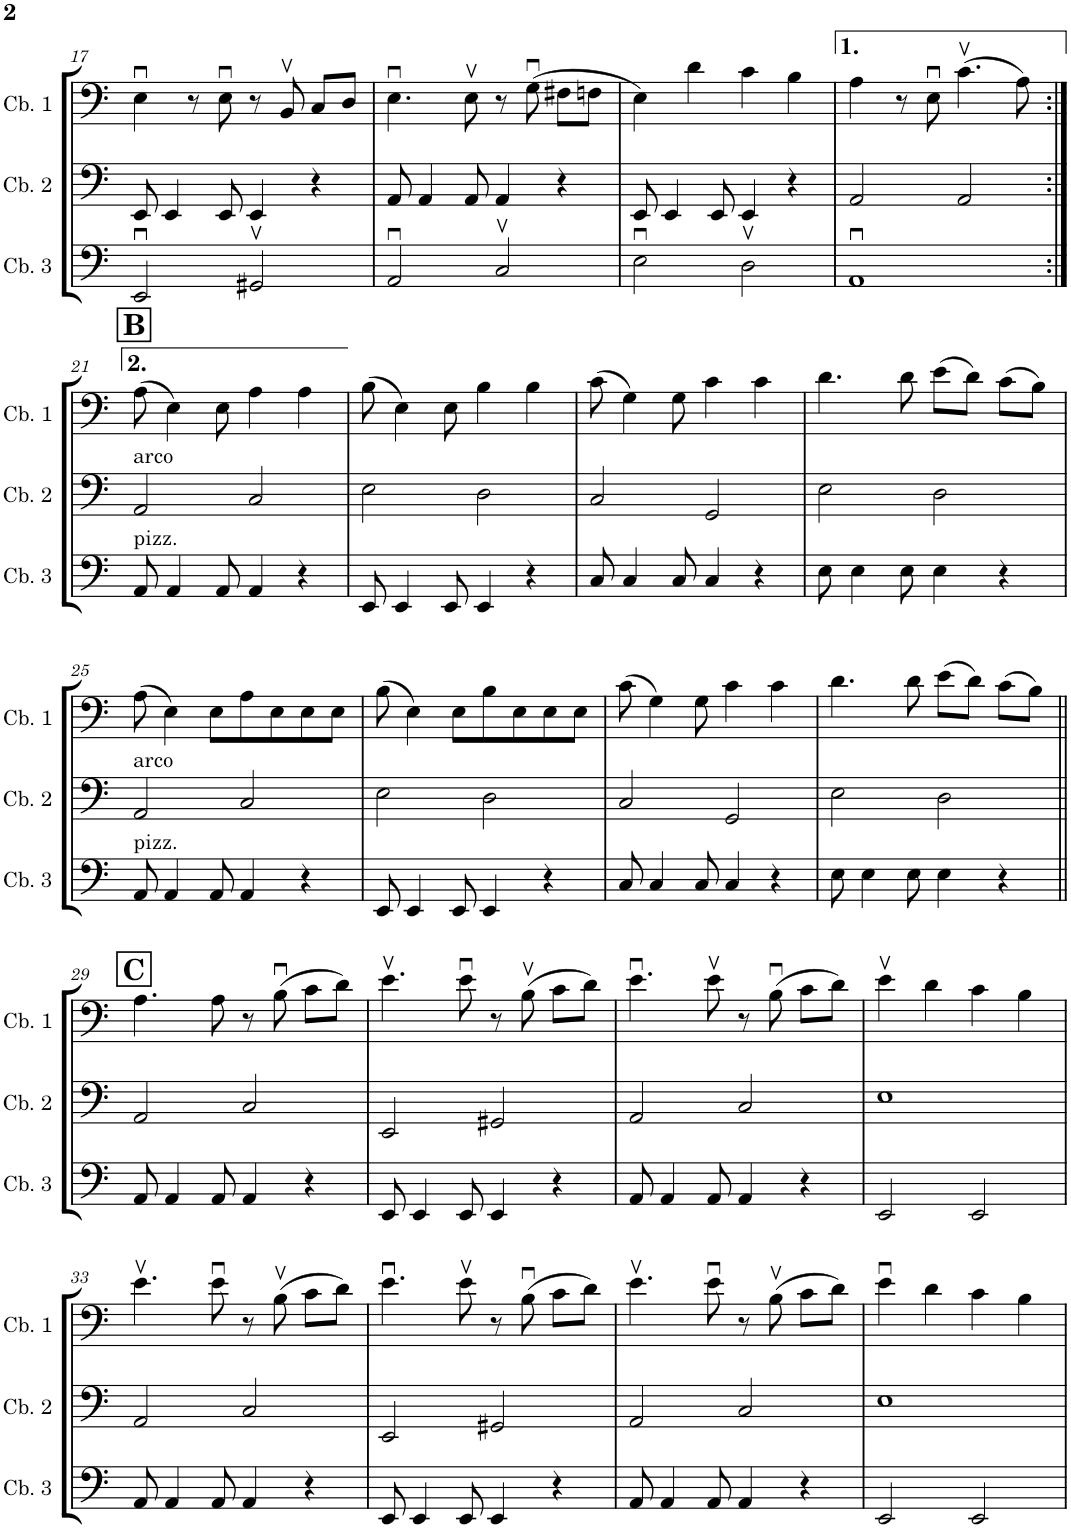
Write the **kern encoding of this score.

**kern	**kern	**kern
*part3	*part2	*part1
*staff3	*staff2	*staff1
*I"Contrabass 3	*I"Contrabass 2	*I"Contrabass 1
*I'Cb. 3	*I'Cb. 2	*I'Cb. 1
!!LO:PB:g=z
*clefF4	*clefF4	*clefF4
*Trd7c12	*Trd7c12	*Trd7c12
*k[]	*k[]	*k[]
*M4/4	*M4/4	*M4/4
=17	=17	=17
2EEu/	8EE/	4Eu\
.	4EE/	.
.	.	8r
.	8EE/	8Eu\
2GG#Xv/	4EE/	8r
.	.	8BBv/
.	4r	8C/L
.	.	8D/J
=18	=18	=18
2AAu/	8AA/	4.Eu\
.	4AA/	.
.	8AA/	8Ev\
2Cv/	4AA/	8r
.	.	(8Gu\
.	4r	8F#X\L
.	.	8Fn\J
=19	=19	=19
2Eu\	8EE/	4E\)
.	4EE/	.
.	.	4d\
.	8EE/	.
2Dv\	4EE/	4c\
.	4r	4B\
=20	=20	=20
1AAu	2AA/	4A\
.	.	8r
.	.	8Eu\
.	2AA/	(4.cv\
.	.	8A\)
!!LO:LB:g=z
!!LO:REH:place=s1:a:B:cj:fs=14:t=B
=21:|!	=21:|!	=21:|!
!	!LO:TX:a:t=arco	!
!LO:TX:a:t=pizz.	!	!
8AA/	2AA/	(8A\
4AA/	.	4E\)
8AA/	.	8E\
4AA/	2C/	4A\
4r	.	4A\
=22	=22	=22
8EE/	2E\	(8B\
4EE/	.	4E\)
8EE/	.	8E\
4EE/	2D\	4B\
4r	.	4B\
=23	=23	=23
8C/	2C/	(8c\
4C/	.	4G\)
8C/	.	8G\
4C/	2GG/	4c\
4r	.	4c\
=24	=24	=24
8E\	2E\	4.d\
4E\	.	.
8E\	.	8d\
4E\	2D\	(8e\L
.	.	8d\J)
4r	.	(8c\L
.	.	8B\J)
!!LO:LB:g=z
=25	=25	=25
!	!LO:TX:a:t=arco	!
!LO:TX:a:t=pizz.	!	!
8AA/	2AA/	(8A\
4AA/	.	4E\)
8AA/	.	8E\L
4AA/	2C/	8A\
.	.	8E\
4r	.	8E\
.	.	8E\J
=26	=26	=26
8EE/	2E\	(8B\
4EE/	.	4E\)
8EE/	.	8E\L
4EE/	2D\	8B\
.	.	8E\
4r	.	8E\
.	.	8E\J
=27	=27	=27
8C/	2C/	(8c\
4C/	.	4G\)
8C/	.	8G\
4C/	2GG/	4c\
4r	.	4c\
=28	=28	=28
8E\	2E\	4.d\
4E\	.	.
8E\	.	8d\
4E\	2D\	(8e\L
.	.	8d\J)
4r	.	(8c\L
.	.	8B\J)
!!LO:LB:g=z
!!LO:REH:place=s1:a:B:cj:fs=14:t=C
=29||	=29||	=29||
8AA/	2AA/	4.A\
4AA/	.	.
8AA/	.	8A\
4AA/	2C/	8r
.	.	(8Bu\
4r	.	8c\L
.	.	8d\J)
=30	=30	=30
8EE/	2EE/	4.ev\
4EE/	.	.
8EE/	.	8eu\
4EE/	2GG#X/	8r
.	.	(8Bv\
4r	.	8c\L
.	.	8d\J)
=31	=31	=31
8AA/	2AA/	4.eu\
4AA/	.	.
8AA/	.	8ev\
4AA/	2C/	8r
.	.	(8Bu\
4r	.	8c\L
.	.	8d\J)
=32	=32	=32
2EE/	1E	4ev\
.	.	4d\
2EE/	.	4c\
.	.	4B\
!!LO:LB:g=z
=33	=33	=33
8AA/	2AA/	4.ev\
4AA/	.	.
8AA/	.	8eu\
4AA/	2C/	8r
.	.	(8Bv\
4r	.	8c\L
.	.	8d\J)
=34	=34	=34
8EE/	2EE/	4.eu\
4EE/	.	.
8EE/	.	8ev\
4EE/	2GG#X/	8r
.	.	(8Bu\
4r	.	8c\L
.	.	8d\J)
=35	=35	=35
8AA/	2AA/	4.ev\
4AA/	.	.
8AA/	.	8eu\
4AA/	2C/	8r
.	.	(8Bv\
4r	.	8c\L
.	.	8d\J)
=36	=36	=36
2EE/	1E	4eu\
.	.	4d\
2EE/	.	4c\
.	.	4B\
=	=	=
*-	*-	*-
